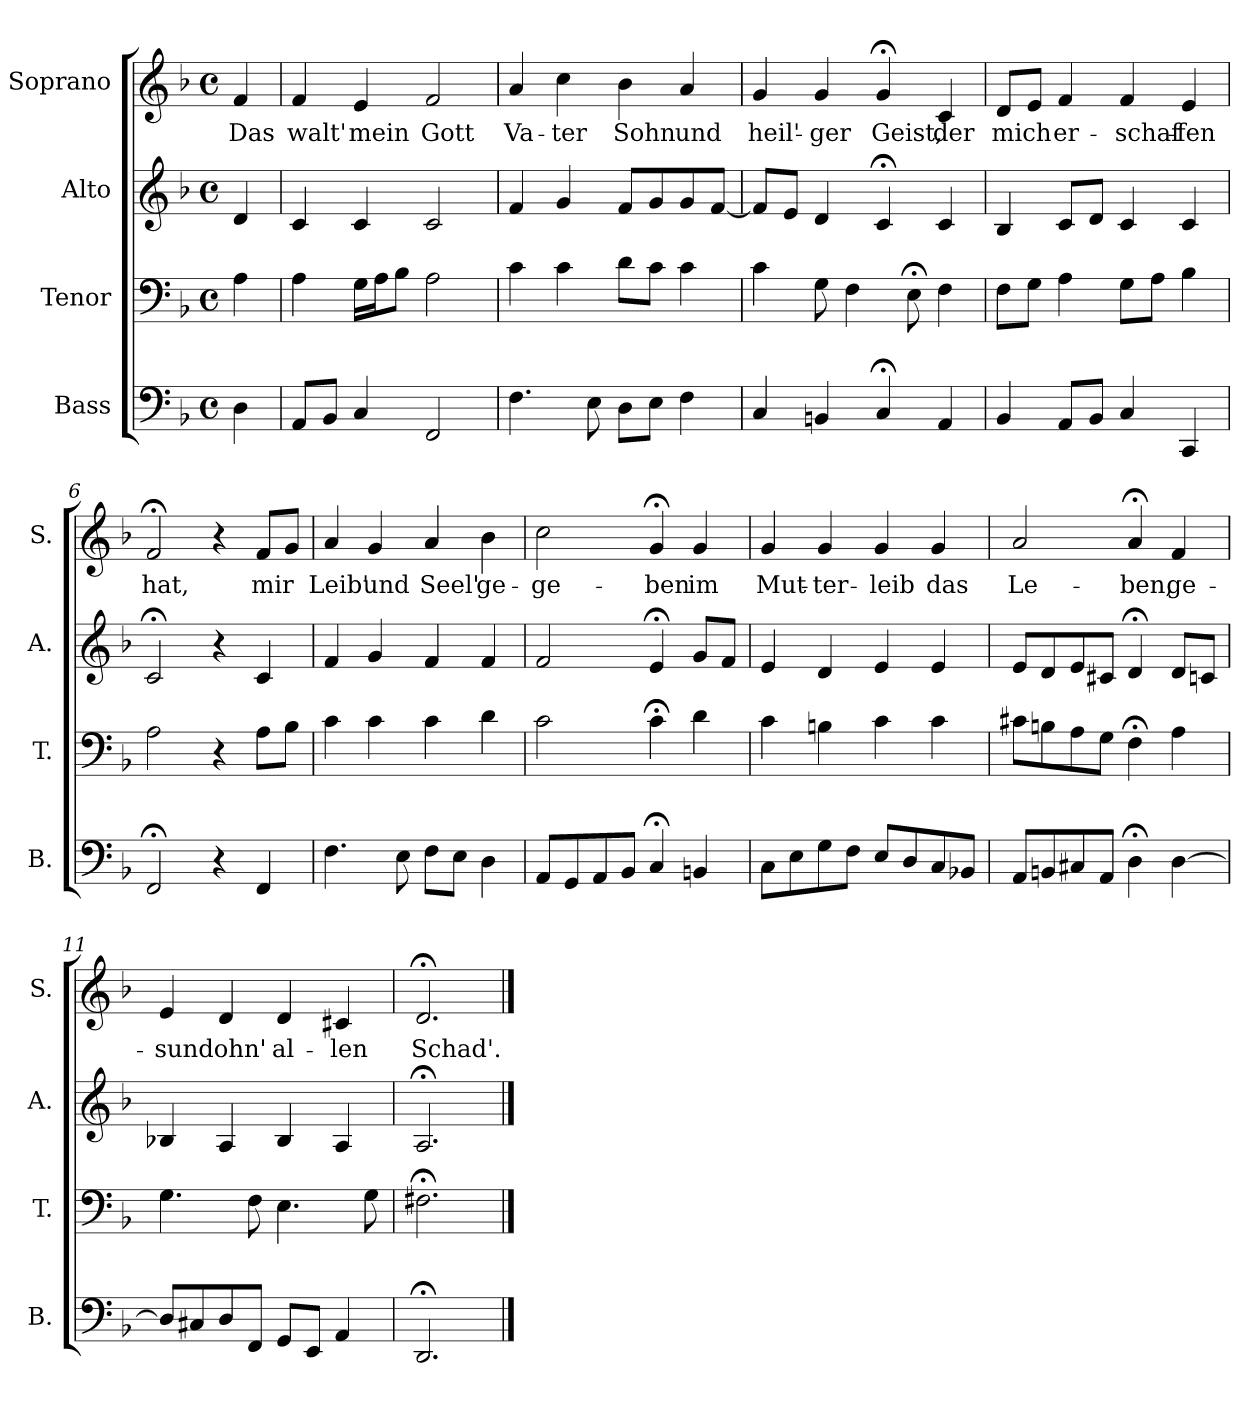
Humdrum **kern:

**kern	**kern	**kern	**kern	**text
*part4	*part3	*part2	*part1	*part1
*staff4	*staff3	*staff2	*staff1	*staff1
*I"Bass	*I"Tenor	*I"Alto	*I"Soprano	*
*I'B.	*I'T.	*I'A.	*I'S.	*
*clefF4	*clefF4	*clefG2	*clefG2	*
*k[b-]	*k[b-]	*k[b-]	*k[b-]	*
*F:	*F:	*F:	*d:	*
*M4/4	*M4/4	*M4/4	*M4/4	*
*met(c)	*met(c)	*met(c)	*met(c)	*
=1	=1	=1	=1	=1
!	!	!	!	!LO:LY:b
4D\	4A\	4d/	4f/	Das
=2	=2	=2	=2	=2
!	!	!	!	!LO:LY:b
8AA/L	4A\	4c/	4f/	walt'
8BB-/J	.	.	.	.
!	!	!	!	!LO:LY:b
4C/	16G\LL	4c/	4e/	mein
.	16A\J	.	.	.
.	8B-\J	.	.	.
!	!	!	!	!LO:LY:b
2FF/	2A\	2c/	2f/	Gott
=3	=3	=3	=3	=3
!	!	!	!	!LO:LY:b
4.F\	4c\	4f/	4a/	Va-
!	!	!	!	!LO:LY:b
.	4c\	4g/	4cc\	-ter
8E\	.	.	.	.
!	!	!	!	!LO:LY:b
8D\L	8d\L	8f/L	4b-\	Sohn
8E\J	8c\J	8g/	.	.
!	!	!	!	!LO:LY:b
4F\	4c\	8g/	4a/	und
.	.	[8f/J	.	.
=4	=4	=4	=4	=4
!	!	!	!	!LO:LY:b
4C/	4c\	8f/L]	4g/	heil'-
.	.	8e/J	.	.
!	!	!	!	!LO:LY:b
4BBn/	8G\	4d/	4g/	-ger
.	4F\	.	.	.
!	!	!	!	!LO:LY:b
4C;</	.	4c;</	4g;</	Geist,
.	8E;<\	.	.	.
!	!	!	!	!LO:LY:b
4AA/	4F\	4c/	4c/	der
=5	=5	=5	=5	=5
!	!	!	!	!LO:LY:b
4BB-/	8F\L	4B-/	8d/L	mich
.	8G\J	.	8e/J	.
!	!	!	!	!LO:LY:b
8AA/L	4A\	8c/L	4f/	er-
8BB-/J	.	8d/J	.	.
!	!	!	!	!LO:LY:b
4C/	8G\L	4c/	4f/	-schaf-
.	8A\J	.	.	.
!	!	!	!	!LO:LY:b
4CC/	4B-\	4c/	4e/	-fen
=6	=6	=6	=6	=6
!	!	!	!	!LO:LY:b
2FF;</	2A\	2c;</	2f;</	hat,
4r	4r	4r	4r	.
!	!	!	!	!LO:LY:b
4FF/	8A\L	4c/	8f/L	mir
.	8B-\J	.	8g/J	.
!!LO:LB:g=z
=7	=7	=7	=7	=7
!	!	!	!	!LO:LY:b
4.F\	4c\	4f/	4a/	Leib'
!	!	!	!	!LO:LY:b
.	4c\	4g/	4g/	und
8E\	.	.	.	.
!	!	!	!	!LO:LY:b
8F\L	4c\	4f/	4a/	Seel'
8E\J	.	.	.	.
!	!	!	!	!LO:LY:b
4D\	4d\	4f/	4b-\	ge-
=8	=8	=8	=8	=8
!	!	!	!	!LO:LY:b
8AA/L	2c\	2f/	2cc\	-ge-
8GG/	.	.	.	.
8AA/	.	.	.	.
8BB-/J	.	.	.	.
!	!	!	!	!LO:LY:b
4C;</	4c;<\	4e;</	4g;</	-ben
!	!	!	!	!LO:LY:b
4BBn/	4d\	8g/L	4g/	im
.	.	8f/J	.	.
=9	=9	=9	=9	=9
!	!	!	!	!LO:LY:b
8C\L	4c\	4e/	4g/	Mut-
8E\	.	.	.	.
!	!	!	!	!LO:LY:b
8G\	4Bn\	4d/	4g/	-ter-
8F\J	.	.	.	.
!	!	!	!	!LO:LY:b
8E/L	4c\	4e/	4g/	-leib
8D/	.	.	.	.
!	!	!	!	!LO:LY:b
8C/	4c\	4e/	4g/	das
8BB-X/J	.	.	.	.
=10	=10	=10	=10	=10
!	!	!	!	!LO:LY:b
8AA/L	8c#X\L	8e/L	2a/	Le-
8BBn/	8Bn\	8d/	.	.
8C#X/	8A\	8e/	.	.
8AA/J	8G\J	8c#X/J	.	.
!	!	!	!	!LO:LY:b
4D;<\	4F;<\	4d;</	4a;</	-ben,
!	!	!	!	!LO:LY:b
[4D\	4A\	8d/L	4f/	ge-
.	.	8cn/J	.	.
=11	=11	=11	=11	=11
!	!	!	!	!LO:LY:b
8D/L]	4.G\	4B-X/	4e/	-sund
8C#X/	.	.	.	.
!	!	!	!	!LO:LY:b
8D/	.	4A/	4d/	ohn'
8FF/J	8F\	.	.	.
!	!	!	!	!LO:LY:b
8GG/L	4.E\	4B-/	4d/	al-
8EE/J	.	.	.	.
!	!	!	!	!LO:LY:b
4AA/	.	4A/	4c#X/	-len
.	8G\	.	.	.
!!LO:LB:g=z
=12	=12	=12	=12	=12
!	!	!	!	!LO:LY:b
2.DD;</	2.F#X;<\	2.A;</	2.d;</	Schad'.
==	==	==	==	==
*-	*-	*-	*-	*-
